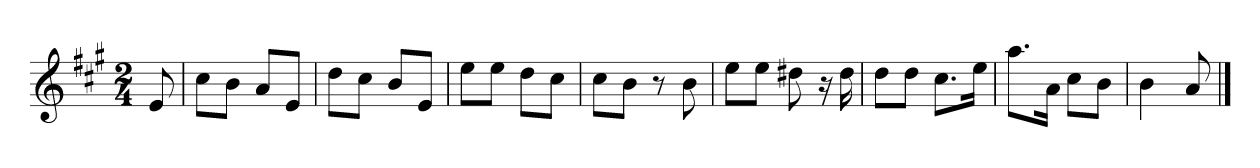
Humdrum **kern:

**kern
*part1
*staff1
*clefG2
*k[f#c#g#]
*A:
*M2/4
*MM120
=
8e
=1
8cc#\L
8b\J
8a/L
8e/J
=2
8dd\L
8cc#\J
8b/L
8e/J
=3
8ee\L
8ee\J
8dd\L
8cc#\J
=4
8cc#\L
8b\J
8r
8b
=5
8ee\L
8ee\J
8dd#X
16r
16dd#
=6
8dd\L
8dd\J
8.cc#\L
16ee\Jk
=7
8.aa\L
16a\Jk
8cc#\L
8b\J
=8
4b
8a
==
*-
